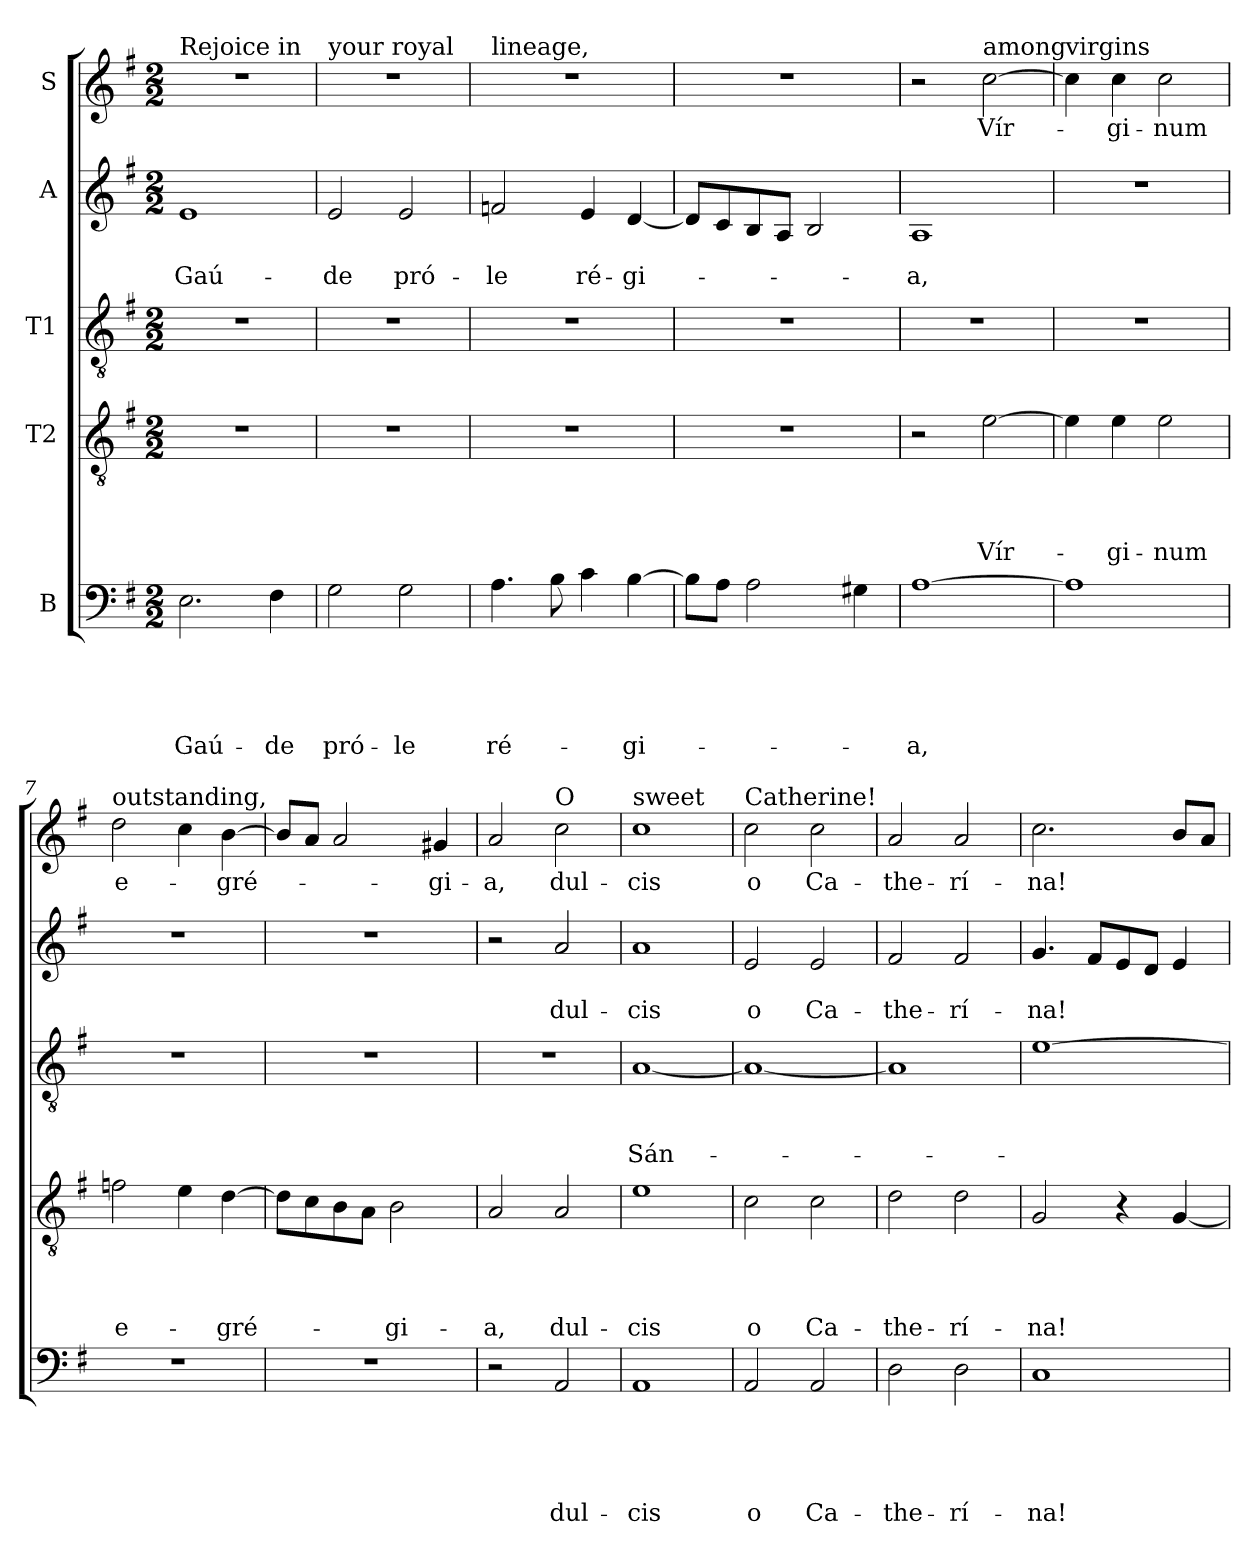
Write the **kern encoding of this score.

**kern	**text	**text	**text	**text	**text	**kern	**text	**text	**text	**text	**kern	**text	**text	**text	**kern	**text	**text	**kern	**text
*part5	*part5	*part5	*part5	*part5	*part5	*part4	*part4	*part4	*part4	*part4	*part3	*part3	*part3	*part3	*part2	*part2	*part2	*part1	*part1
*staff5	*staff5	*staff5	*staff5	*staff5	*staff5	*staff4	*staff4	*staff4	*staff4	*staff4	*staff3	*staff3	*staff3	*staff3	*staff2	*staff2	*staff2	*staff1	*staff1
*I"B	*	*	*	*	*	*I"T2	*	*	*	*	*I"T1	*	*	*	*I"A	*	*	*I"S	*
*clefF4	*	*	*	*	*	*clefGv2	*	*	*	*	*clefGv2	*	*	*	*clefG2	*	*	*clefG2	*
*k[f#]	*	*	*	*	*	*k[f#]	*	*	*	*	*k[f#]	*	*	*	*k[f#]	*	*	*k[f#]	*
*G:	*	*	*	*	*	*G:	*	*	*	*	*G:	*	*	*	*G:	*	*	*G:	*
*M2/2	*	*	*	*	*	*M2/2	*	*	*	*	*M2/2	*	*	*	*M2/2	*	*	*M2/2	*
=1	=1	=1	=1	=1	=1	=1	=1	=1	=1	=1	=1	=1	=1	=1	=1	=1	=1	=1	=1
!	!	!	!	!	!	!	!	!	!	!	!	!	!	!	!	!	!	!LO:TX:a:t=Rejoice in	!
!	!	!	!	!	!LO:LY:b	!	!	!	!	!	!	!	!	!	!	!	!LO:LY:b	!	!
2.E\	.	.	.	.	Gaú-	1r	.	.	.	.	1r	.	.	.	1e	.	Gaú-	1r	.
!	!	!	!	!	!LO:LY:b	!	!	!	!	!	!	!	!	!	!	!	!	!	!
4F#\	.	.	.	.	-de	.	.	.	.	.	.	.	.	.	.	.	.	.	.
=2	=2	=2	=2	=2	=2	=2	=2	=2	=2	=2	=2	=2	=2	=2	=2	=2	=2	=2	=2
!	!	!	!	!	!	!	!	!	!	!	!	!	!	!	!	!	!	!LO:TX:a:t=your royal	!
!	!	!	!	!	!LO:LY:b	!	!	!	!	!	!	!	!	!	!	!	!LO:LY:b	!	!
2G\	.	.	.	.	pró-	1r	.	.	.	.	1r	.	.	.	2e/	.	-de	1r	.
!	!	!	!	!	!LO:LY:b	!	!	!	!	!	!	!	!	!	!	!	!LO:LY:b	!	!
2G\	.	.	.	.	-le	.	.	.	.	.	.	.	.	.	2e/	.	pró-	.	.
=3	=3	=3	=3	=3	=3	=3	=3	=3	=3	=3	=3	=3	=3	=3	=3	=3	=3	=3	=3
!	!	!	!	!	!	!	!	!	!	!	!	!	!	!	!	!	!	!LO:TX:a:t=lineage,	!
!	!	!	!	!	!LO:LY:b	!	!	!	!	!	!	!	!	!	!	!	!LO:LY:b	!	!
4.A\	.	.	.	.	ré-	1r	.	.	.	.	1r	.	.	.	2fni/	.	-le	1r	.
8B\	.	.	.	.	.	.	.	.	.	.	.	.	.	.	.	.	.	.	.
!	!	!	!	!	!	!	!	!	!	!	!	!	!	!	!	!	!LO:LY:b	!	!
4c\	.	.	.	.	.	.	.	.	.	.	.	.	.	.	4e/	.	ré-	.	.
!	!	!	!	!	!LO:LY:b	!	!	!	!	!	!	!	!	!	!	!	!LO:LY:b	!	!
[4B\	.	.	.	.	-gi-	.	.	.	.	.	.	.	.	.	[4d/	.	-gi-	.	.
=4	=4	=4	=4	=4	=4	=4	=4	=4	=4	=4	=4	=4	=4	=4	=4	=4	=4	=4	=4
8B\L]	.	.	.	.	.	1r	.	.	.	.	1r	.	.	.	8d/L]	.	.	1r	.
8A\J	.	.	.	.	.	.	.	.	.	.	.	.	.	.	8c/	.	.	.	.
2A\	.	.	.	.	.	.	.	.	.	.	.	.	.	.	8B/	.	.	.	.
.	.	.	.	.	.	.	.	.	.	.	.	.	.	.	8A/J	.	.	.	.
.	.	.	.	.	.	.	.	.	.	.	.	.	.	.	2B/	.	.	.	.
4G#i\	.	.	.	.	.	.	.	.	.	.	.	.	.	.	.	.	.	.	.
=5	=5	=5	=5	=5	=5	=5	=5	=5	=5	=5	=5	=5	=5	=5	=5	=5	=5	=5	=5
!	!	!	!	!	!LO:LY:b	!	!	!	!	!	!	!	!	!	!	!	!LO:LY:b	!	!
[1A	.	.	.	.	-a,	2r	.	.	.	.	1r	.	.	.	1A	.	-a,	2r	.
!	!	!	!	!	!	!	!	!	!	!	!	!	!	!	!	!	!	!LO:TX:a:t=among	!
!	!	!	!	!	!	!	!	!	!	!LO:LY:b	!	!	!	!	!	!	!	!	!LO:LY:b
.	.	.	.	.	.	[2e\	.	.	.	Vír-	.	.	.	.	.	.	.	[2cc\	Vír-
=6	=6	=6	=6	=6	=6	=6	=6	=6	=6	=6	=6	=6	=6	=6	=6	=6	=6	=6	=6
!	!	!	!	!	!	!	!	!	!	!	!	!	!	!	!	!	!	!LO:TX:a:t=virgins	!
1A]	.	.	.	.	.	4e\]	.	.	.	.	1r	.	.	.	1r	.	.	4cc\]	.
!	!	!	!	!	!	!	!	!	!	!LO:LY:b	!	!	!	!	!	!	!	!	!LO:LY:b
.	.	.	.	.	.	4e\	.	.	.	-gi-	.	.	.	.	.	.	.	4cc\	-gi-
!	!	!	!	!	!	!	!	!	!	!LO:LY:b	!	!	!	!	!	!	!	!	!LO:LY:b
.	.	.	.	.	.	2e\	.	.	.	-num	.	.	.	.	.	.	.	2cc\	-num
!!LO:PB:g=z
=7	=7	=7	=7	=7	=7	=7	=7	=7	=7	=7	=7	=7	=7	=7	=7	=7	=7	=7	=7
!	!	!	!	!	!	!	!	!	!	!	!	!	!	!	!	!	!	!LO:TX:a:t=outstanding,	!
!	!	!	!	!	!	!	!	!	!	!LO:LY:b	!	!	!	!	!	!	!	!	!LO:LY:b
1r	.	.	.	.	.	2fni\	.	.	.	e-	1r	.	.	.	1r	.	.	2dd\	e-
.	.	.	.	.	.	4e\	.	.	.	.	.	.	.	.	.	.	.	4cc\	.
!	!	!	!	!	!	!	!	!	!	!LO:LY:b	!	!	!	!	!	!	!	!	!LO:LY:b
.	.	.	.	.	.	[4d\	.	.	.	-gré-	.	.	.	.	.	.	.	[4b\	-gré-
=8	=8	=8	=8	=8	=8	=8	=8	=8	=8	=8	=8	=8	=8	=8	=8	=8	=8	=8	=8
1r	.	.	.	.	.	8d\L]	.	.	.	.	1r	.	.	.	1r	.	.	8b/L]	.
.	.	.	.	.	.	8c\	.	.	.	.	.	.	.	.	.	.	.	8a/J	.
.	.	.	.	.	.	8B\	.	.	.	.	.	.	.	.	.	.	.	2a/	.
.	.	.	.	.	.	8A\J	.	.	.	.	.	.	.	.	.	.	.	.	.
!	!	!	!	!	!	!	!	!	!	!LO:LY:b	!	!	!	!	!	!	!	!	!
.	.	.	.	.	.	2B\	.	.	.	-gi-	.	.	.	.	.	.	.	.	.
!	!	!	!	!	!	!	!	!	!	!	!	!	!	!	!	!	!	!	!LO:LY:b
.	.	.	.	.	.	.	.	.	.	.	.	.	.	.	.	.	.	4g#i/	-gi-
=9	=9	=9	=9	=9	=9	=9	=9	=9	=9	=9	=9	=9	=9	=9	=9	=9	=9	=9	=9
!	!	!	!	!	!	!	!	!	!	!LO:LY:b	!	!	!	!	!	!	!	!	!LO:LY:b
2r	.	.	.	.	.	2A/	.	.	.	-a,	1r	.	.	.	2r	.	.	2a/	-a,
!	!	!	!	!	!	!	!	!	!	!	!	!	!	!	!	!	!	!LO:TX:a:t=O	!
!	!	!	!	!	!LO:LY:b	!	!	!	!	!LO:LY:b	!	!	!	!	!	!	!LO:LY:b	!	!LO:LY:b
2AA/	.	.	.	.	dul-	2A/	.	.	.	dul-	.	.	.	.	2a/	.	dul-	2cc\	dul-
=10	=10	=10	=10	=10	=10	=10	=10	=10	=10	=10	=10	=10	=10	=10	=10	=10	=10	=10	=10
!	!	!	!	!	!	!	!	!	!	!	!	!	!	!	!	!	!	!LO:TX:a:t=sweet	!
!	!	!	!	!	!LO:LY:b	!	!	!	!	!LO:LY:b	!	!	!	!LO:LY:b	!	!	!LO:LY:b	!	!LO:LY:b
1AA	.	.	.	.	-cis	1e	.	.	.	-cis	[1A	.	.	Sán-	1a	.	-cis	1cc	-cis
=11	=11	=11	=11	=11	=11	=11	=11	=11	=11	=11	=11	=11	=11	=11	=11	=11	=11	=11	=11
!	!	!	!	!	!	!	!	!	!	!	!	!	!	!	!	!	!	!LO:TX:a:t=Catherine!	!
!	!	!	!	!	!LO:LY:b	!	!	!	!	!LO:LY:b	!	!	!	!	!	!	!LO:LY:b	!	!LO:LY:b
2AA/	.	.	.	.	o	2c\	.	.	.	o	1A_	.	.	.	2e/	.	o	2cc\	o
!	!	!	!	!	!LO:LY:b	!	!	!	!	!LO:LY:b	!	!	!	!	!	!	!LO:LY:b	!	!LO:LY:b
2AA/	.	.	.	.	Ca-	2c\	.	.	.	Ca-	.	.	.	.	2e/	.	Ca-	2cc\	Ca-
=12	=12	=12	=12	=12	=12	=12	=12	=12	=12	=12	=12	=12	=12	=12	=12	=12	=12	=12	=12
!	!	!	!	!	!LO:LY:b	!	!	!	!	!LO:LY:b	!	!	!	!	!	!	!LO:LY:b	!	!LO:LY:b
2D\	.	.	.	.	-the-	2d\	.	.	.	-the-	1A]	.	.	.	2f#/	.	-the-	2a/	-the-
!	!	!	!	!	!LO:LY:b	!	!	!	!	!LO:LY:b	!	!	!	!	!	!	!LO:LY:b	!	!LO:LY:b
2D\	.	.	.	.	-rí-	2d\	.	.	.	-rí-	.	.	.	.	2f#/	.	-rí-	2a/	-rí-
!!LO:LB:g=z
=13	=13	=13	=13	=13	=13	=13	=13	=13	=13	=13	=13	=13	=13	=13	=13	=13	=13	=13	=13
!	!	!	!	!	!LO:LY:b	!	!	!	!	!LO:LY:b	!	!	!	!	!	!	!LO:LY:b	!	!LO:LY:b
1C	.	.	.	.	-na!	2G/	.	.	.	-na!	[1e	.	.	.	4.g/	.	-na!	2.cc\	-na!
.	.	.	.	.	.	.	.	.	.	.	.	.	.	.	8f#/L	.	.	.	.
.	.	.	.	.	.	4r	.	.	.	.	.	.	.	.	8e/	.	.	.	.
.	.	.	.	.	.	.	.	.	.	.	.	.	.	.	8d/J	.	.	.	.
.	.	.	.	.	.	[4G/	.	.	.	.	.	.	.	.	4e/	.	.	8b/L	.
.	.	.	.	.	.	.	.	.	.	.	.	.	.	.	.	.	.	8a/J	.
=	=	=	=	=	=	=	=	=	=	=	=	=	=	=	=	=	=	=	=
*-	*-	*-	*-	*-	*-	*-	*-	*-	*-	*-	*-	*-	*-	*-	*-	*-	*-	*-	*-
